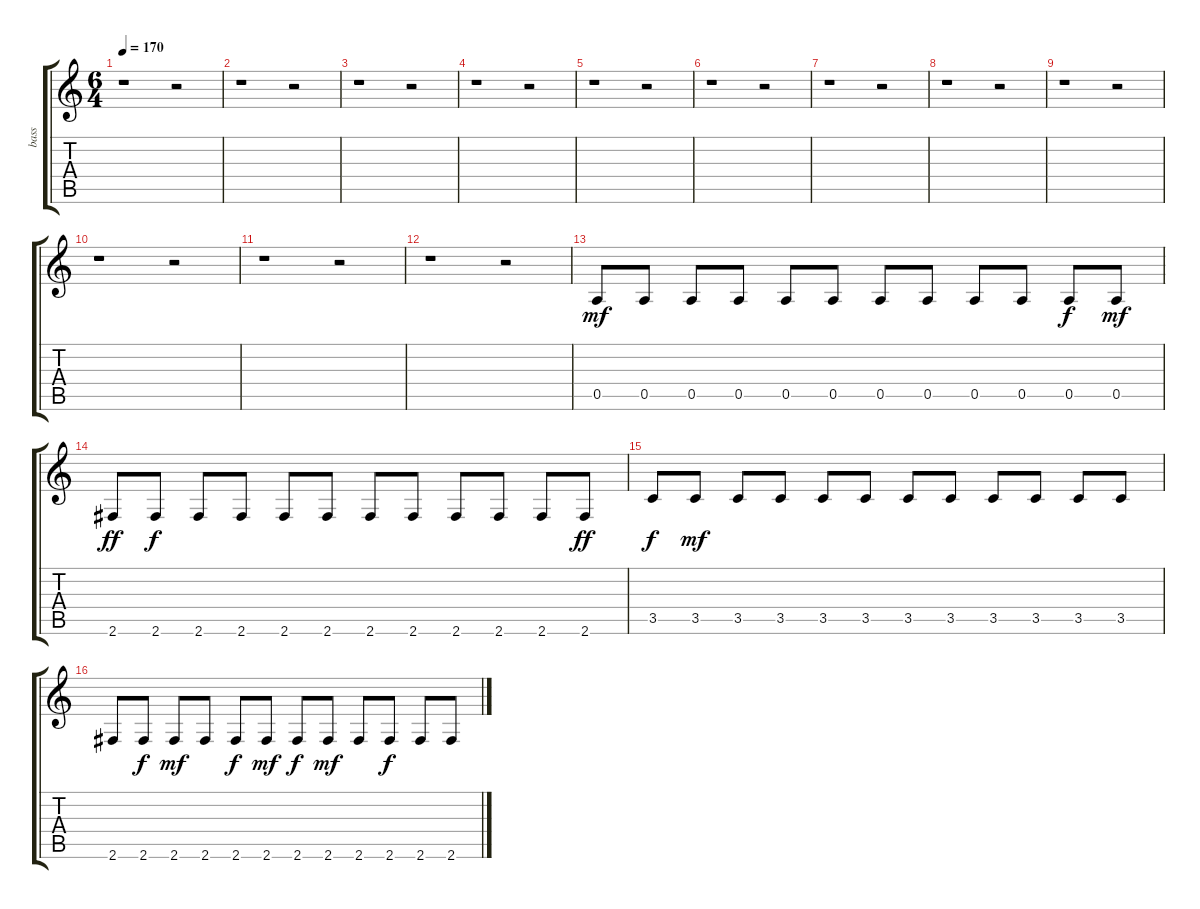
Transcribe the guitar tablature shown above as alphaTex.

\track ("bass" "bass") {instrument electricbasspick}
\staff {score tabs}
\tuning (E4 B3 G3 D3 A2 E2) {hide}
\ts (6 4)
\tempo 170
\clef g2
\ks c
r.1{dy mf instrument electricbasspick} r.2 |
r.1 r.2 |
r.1 r.2 |
r.1 r.2 |
r.1 r.2 |
r.1 r.2 |
r.1 r.2 |
r.1 r.2 |
r.1 r.2 |
r.1 r.2 |
r.1 r.2 |
r.1 r.2 |
0.5.8 0.5.8 0.5.8 0.5.8 0.5.8 0.5.8 0.5.8 0.5.8 0.5.8 0.5.8 0.5.8{dy f} 0.5.8{dy mf} |
2.6.8{dy ff} 2.6.8{dy f} 2.6.8 2.6.8 2.6.8 2.6.8 2.6.8 2.6.8 2.6.8 2.6.8 2.6.8 2.6.8{dy ff} |
3.5.8{dy f} 3.5.8{dy mf} 3.5.8 3.5.8 3.5.8 3.5.8 3.5.8 3.5.8 3.5.8 3.5.8 3.5.8 3.5.8 |
2.6.8 2.6.8{dy f} 2.6.8{dy mf} 2.6.8 2.6.8{dy f} 2.6.8{dy mf} 2.6.8{dy f} 2.6.8{dy mf} 2.6.8 2.6.8{dy f} 2.6.8 2.6.8
